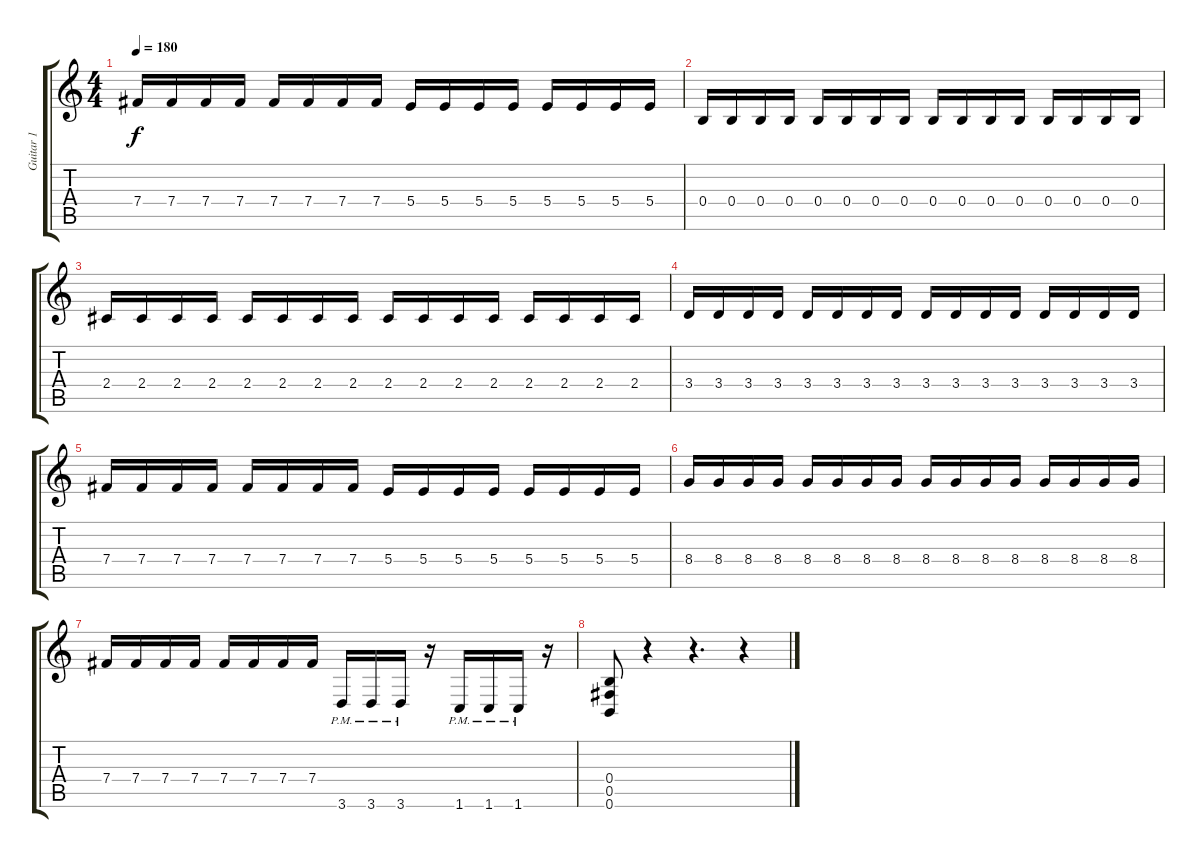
\track ("Guitar 1" "Guitar 1") {instrument distortionguitar}
\staff {score tabs}
\tuning (Db4 Ab3 E3 B2 Gb2 B1) {hide}
\ts (4 4)
\tempo 180
\clef g2
\ks c
7.4.16{dy f} 7.4.16 7.4.16 7.4.16 7.4.16 7.4.16 7.4.16 7.4.16 5.4.16 5.4.16 5.4.16 5.4.16 5.4.16 5.4.16 5.4.16 5.4.16 |
0.4.16 0.4.16 0.4.16 0.4.16 0.4.16 0.4.16 0.4.16 0.4.16 0.4.16 0.4.16 0.4.16 0.4.16 0.4.16 0.4.16 0.4.16 0.4.16 |
2.4.16 2.4.16 2.4.16 2.4.16 2.4.16 2.4.16 2.4.16 2.4.16 2.4.16 2.4.16 2.4.16 2.4.16 2.4.16 2.4.16 2.4.16 2.4.16 |
3.4.16 3.4.16 3.4.16 3.4.16 3.4.16 3.4.16 3.4.16 3.4.16 3.4.16 3.4.16 3.4.16 3.4.16 3.4.16 3.4.16 3.4.16 3.4.16 |
7.4.16 7.4.16 7.4.16 7.4.16 7.4.16 7.4.16 7.4.16 7.4.16 5.4.16 5.4.16 5.4.16 5.4.16 5.4.16 5.4.16 5.4.16 5.4.16 |
8.4.16 8.4.16 8.4.16 8.4.16 8.4.16 8.4.16 8.4.16 8.4.16 8.4.16 8.4.16 8.4.16 8.4.16 8.4.16 8.4.16 8.4.16 8.4.16 |
7.4.16 7.4.16 7.4.16 7.4.16 7.4.16 7.4.16 7.4.16 7.4.16 3.6{pm}.16 3.6{pm}.16 3.6{pm}.16 r.16 1.6{pm}.16 1.6{pm}.16 1.6{pm}.16 r.16 |
(0.4 0.5 0.6).8 r.4 r.4{d} r.4
